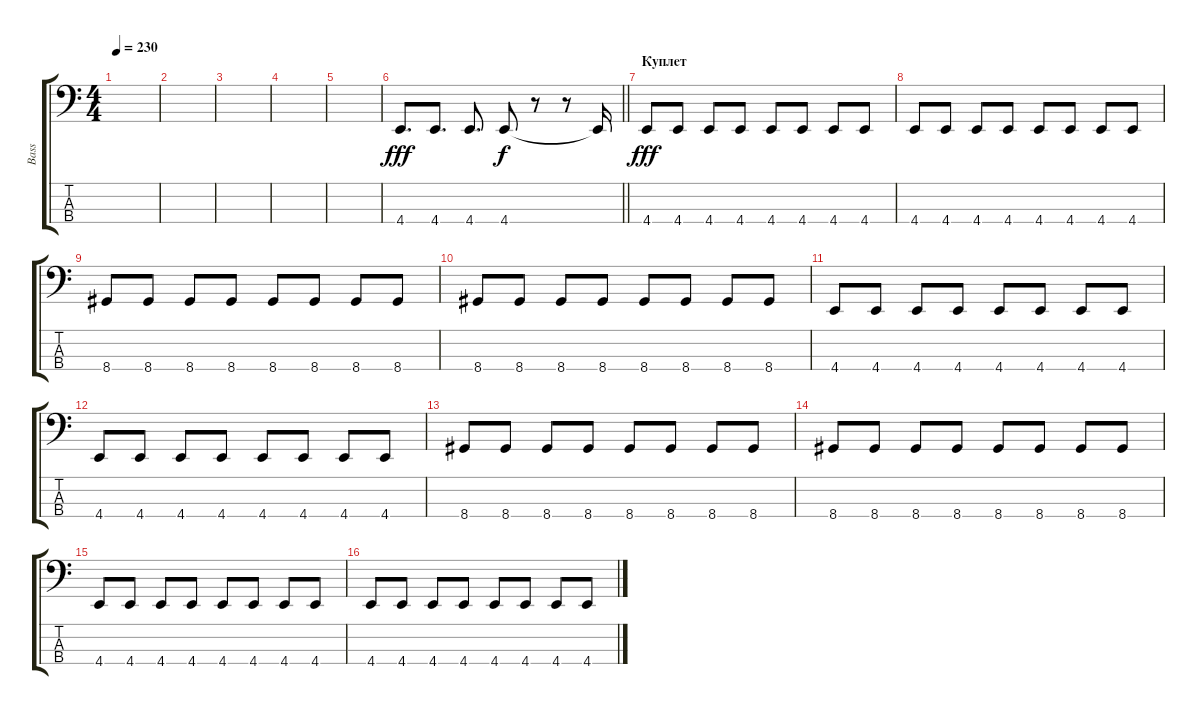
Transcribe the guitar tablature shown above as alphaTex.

\track ("Bass" "Bass") {instrument electricbasspick}
\staff {score tabs}
\tuning (F2 C2 G1 C1) {hide}
\ts (4 4)
\tempo 230
\clef f4
\ks c
|
|
|
|
|
\barLineRight lightlight
4.4.8{d dy fff} 4.4.8{d} 4.4.8{d} 4.4.8{dy f} r.8 r.8 4.4{t}.16 |
\section ("" "Куплет")
4.4.8{dy fff} 4.4.8 4.4.8 4.4.8 4.4.8 4.4.8 4.4.8 4.4.8 |
4.4.8 4.4.8 4.4.8 4.4.8 4.4.8 4.4.8 4.4.8 4.4.8 |
8.4.8 8.4.8 8.4.8 8.4.8 8.4.8 8.4.8 8.4.8 8.4.8 |
8.4.8 8.4.8 8.4.8 8.4.8 8.4.8 8.4.8 8.4.8 8.4.8 |
4.4.8 4.4.8 4.4.8 4.4.8 4.4.8 4.4.8 4.4.8 4.4.8 |
4.4.8 4.4.8 4.4.8 4.4.8 4.4.8 4.4.8 4.4.8 4.4.8 |
8.4.8 8.4.8 8.4.8 8.4.8 8.4.8 8.4.8 8.4.8 8.4.8 |
8.4.8 8.4.8 8.4.8 8.4.8 8.4.8 8.4.8 8.4.8 8.4.8 |
4.4.8 4.4.8 4.4.8 4.4.8 4.4.8 4.4.8 4.4.8 4.4.8 |
4.4.8 4.4.8 4.4.8 4.4.8 4.4.8 4.4.8 4.4.8 4.4.8
